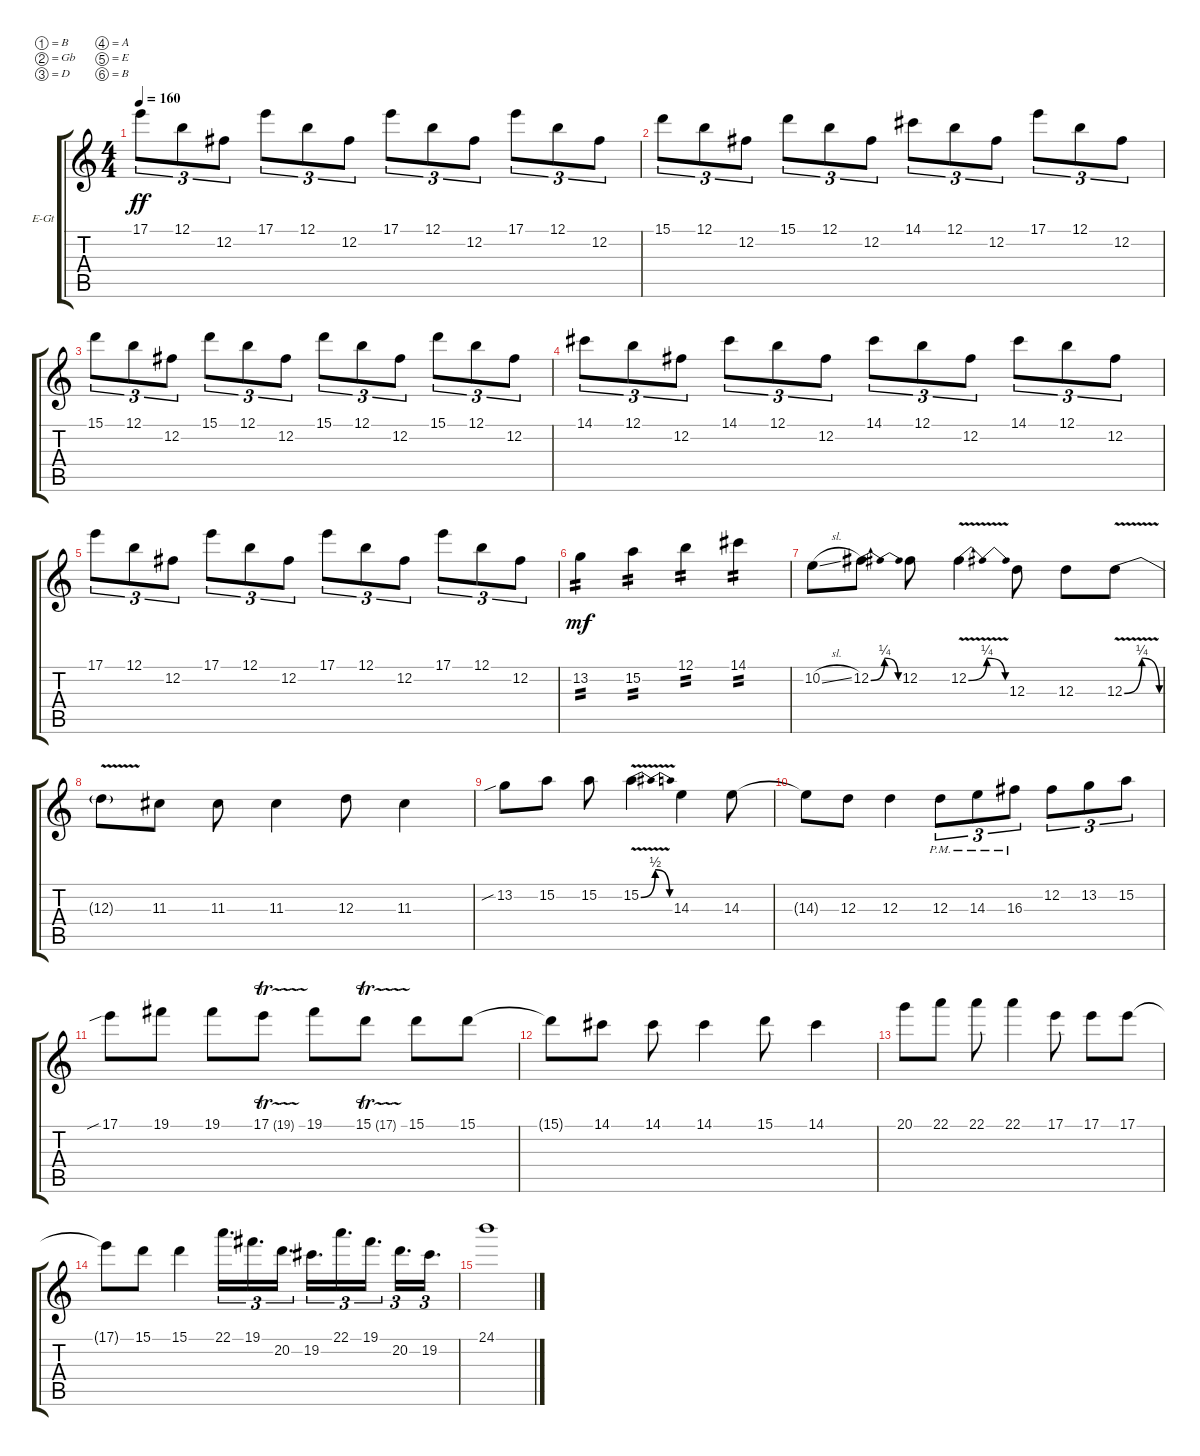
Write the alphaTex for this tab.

\bracketExtendMode groupsimilarinstruments
\firstSystemTrackNameOrientation horizontal
\otherSystemsTrackNameOrientation horizontal
\track ("Guitar 2" "E-Gt") {instrument distortionguitar}
\staff {score tabs}
\tuning (B3 Gb3 D3 A2 E2 B1)
\ts (4 4)
\tempo 160
\clef g2
\ks c
17.1.8{tu (3 2) dy ff} 12.1.8{tu (3 2)} 12.2.8{tu (3 2)} 17.1.8{tu (3 2)} 12.1.8{tu (3 2)} 12.2.8{tu (3 2)} 17.1.8{tu (3 2)} 12.1.8{tu (3 2)} 12.2.8{tu (3 2)} 17.1.8{tu (3 2)} 12.1.8{tu (3 2)} 12.2.8{tu (3 2)} |
15.1.8{tu (3 2)} 12.1.8{tu (3 2)} 12.2.8{tu (3 2)} 15.1.8{tu (3 2)} 12.1.8{tu (3 2)} 12.2.8{tu (3 2)} 14.1.8{tu (3 2)} 12.1.8{tu (3 2)} 12.2.8{tu (3 2)} 17.1.8{tu (3 2)} 12.1.8{tu (3 2)} 12.2.8{tu (3 2)} |
15.1.8{tu (3 2)} 12.1.8{tu (3 2)} 12.2.8{tu (3 2)} 15.1.8{tu (3 2)} 12.1.8{tu (3 2)} 12.2.8{tu (3 2)} 15.1.8{tu (3 2)} 12.1.8{tu (3 2)} 12.2.8{tu (3 2)} 15.1.8{tu (3 2)} 12.1.8{tu (3 2)} 12.2.8{tu (3 2)} |
14.1.8{tu (3 2)} 12.1.8{tu (3 2)} 12.2.8{tu (3 2)} 14.1.8{tu (3 2)} 12.1.8{tu (3 2)} 12.2.8{tu (3 2)} 14.1.8{tu (3 2)} 12.1.8{tu (3 2)} 12.2.8{tu (3 2)} 14.1.8{tu (3 2)} 12.1.8{tu (3 2)} 12.2.8{tu (3 2)} |
17.1.8{tu (3 2)} 12.1.8{tu (3 2)} 12.2.8{tu (3 2)} 17.1.8{tu (3 2)} 12.1.8{tu (3 2)} 12.2.8{tu (3 2)} 17.1.8{tu (3 2)} 12.1.8{tu (3 2)} 12.2.8{tu (3 2)} 17.1.8{tu (3 2)} 12.1.8{tu (3 2)} 12.2.8{tu (3 2)} |
13.2.4{tp 2 dy mf} 15.2.4{tp 2} 12.1.4{tp 2} 14.1.4{tp 2} |
10.2{sl}.8 12.2{be (bendrelease 0 0 6 1 9.6 1 13.2 0)}.8 12.2.8 12.2{be (bendrelease 0 0 5.3999999999999995 1 9 1 13.2 0) v}.4 12.3.8 12.3.8 12.3{be (bendrelease 0 0 5.3999999999999995 1 9.6 1 13.2 0) v}.8 |
12.3{t}.8 11.3.8 11.3.8 11.3.4 12.3.8 11.3.4 |
13.2{sib}.8 15.2.8 15.2.8 15.2{be (bendrelease 0 0 7.8 2 13.2 2 16.2 0) v}.4 14.3.4 14.3.8 |
14.3{t}.8 12.3.8 12.3.4 12.3{pm}.8{tu (3 2)} 14.3{pm}.8{tu (3 2)} 16.3{pm}.8{tu (3 2)} 12.2.8{tu (3 2)} 13.2.8{tu (3 2)} 15.2.8{tu (3 2)} |
17.1{sib}.8 19.1.8 19.1.8 17.1{tr (19 16)}.8 19.1.8 15.1{tr (17 16)}.8 15.1.8 15.1.8 |
15.1{t}.8 14.1.8 14.1.8 14.1.4 15.1.8 14.1.4 |
20.1.8 22.1.8 22.1.8 22.1.4 17.1.8 17.1.8 17.1.8 |
17.1{t}.8 15.1.8 15.1.4 22.1.16{d tu (3 2)} 19.1.16{d tu (3 2)} 20.2.16{d tu (3 2)} 19.2.16{d tu (3 2)} 22.1.16{d tu (3 2)} 19.1.16{d tu (3 2)} 20.2.16{d tu (3 2)} 19.2.16{d tu (3 2)} |
24.1.1
